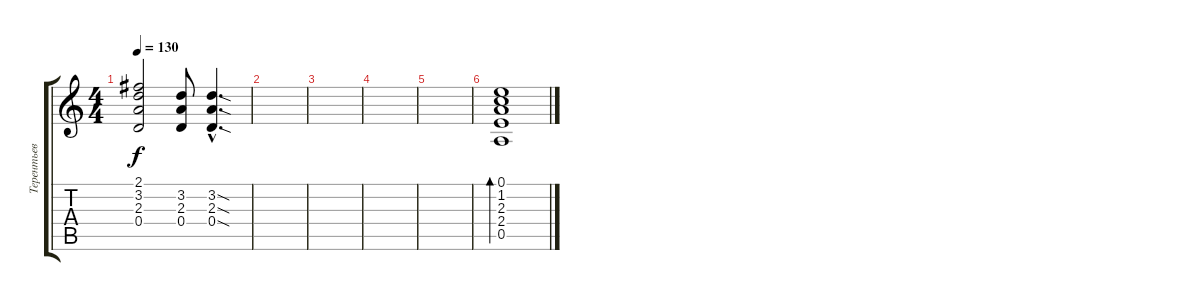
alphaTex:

\track ("Терентьев" "Терентьев") {instrument distortionguitar}
\staff {score tabs}
\tuning (E4 B3 G3 D3 A2 E2) {hide}
\ts (4 4)
\tempo 130
\clef g2
\ks c
(2.1 3.2 2.3 0.4).2{dy f} (3.2 2.3 0.4).8 (3.2{sod hac} 2.3{sod hac} 0.4{sod hac}).4{d} |
|
|
|
|
(0.1 1.2 2.3 2.4 0.5).1{bd 480 volume 11 instrument electricguitarclean}
